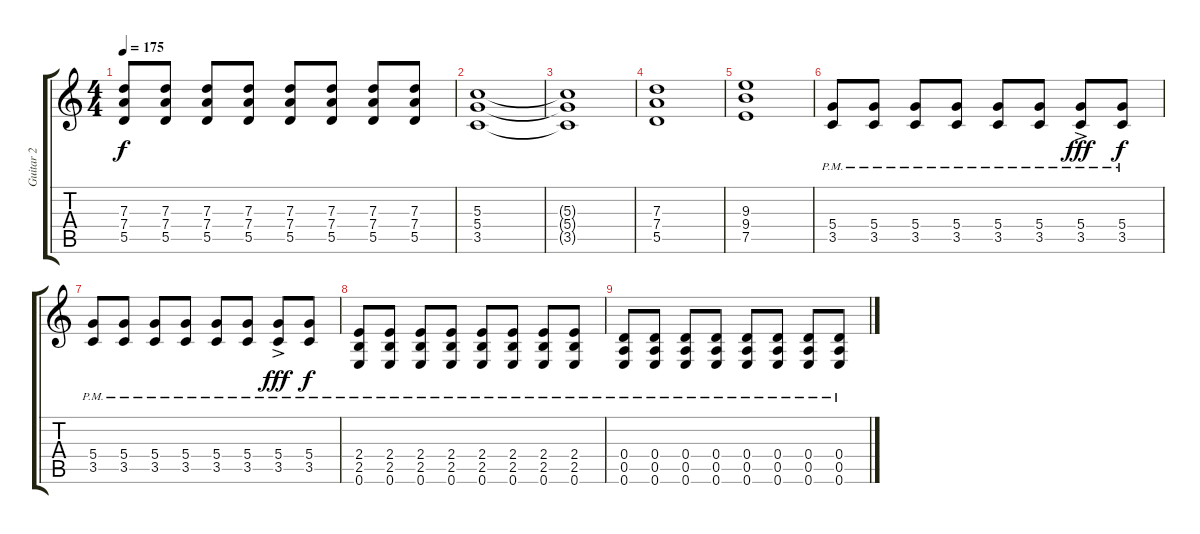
\track ("Guitar 2" "Guitar 2") {instrument distortionguitar}
\staff {score tabs}
\tuning (E4 B3 G3 D3 A2 E2) {hide}
\ts (4 4)
\tempo 175
\clef g2
\ks c
(7.3 7.4 5.5).8{dy f} (7.3 7.4 5.5).8 (7.3 7.4 5.5).8 (7.3 7.4 5.5).8 (7.3 7.4 5.5).8 (7.3 7.4 5.5).8 (7.3 7.4 5.5).8 (7.3 7.4 5.5).8 |
(5.3 5.4 3.5).1 |
(5.3{t} 5.4{t} 3.5{t}).1 |
(7.3 7.4 5.5).1 |
(9.3 9.4 7.5).1 |
(5.4{pm} 3.5{pm}).8 (5.4{pm} 3.5{pm}).8 (5.4{pm} 3.5{pm}).8 (5.4{pm} 3.5{pm}).8 (5.4{pm} 3.5{pm}).8 (5.4{pm} 3.5{pm}).8 (5.4{pm} 3.5{ac pm}).8{dy fff} (5.4{pm} 3.5{pm}).8{dy f} |
(5.4{pm} 3.5{pm}).8 (5.4{pm} 3.5{pm}).8 (5.4{pm} 3.5{pm}).8 (5.4{pm} 3.5{pm}).8 (5.4{pm} 3.5{pm}).8 (5.4{pm} 3.5{pm}).8 (5.4{pm} 3.5{ac pm}).8{dy fff} (5.4{pm} 3.5{pm}).8{dy f} |
(2.4{pm} 2.5{pm} 0.6{pm}).8 (2.4{pm} 2.5{pm} 0.6{pm}).8 (2.4{pm} 2.5{pm} 0.6{pm}).8 (2.4{pm} 2.5{pm} 0.6{pm}).8 (2.4{pm} 2.5{pm} 0.6{pm}).8 (2.4{pm} 2.5{pm} 0.6{pm}).8 (2.4{pm} 2.5{pm} 0.6{pm}).8 (2.4{pm} 2.5{pm} 0.6{pm}).8 |
(0.4{pm} 0.5{pm} 0.6{pm}).8 (0.4{pm} 0.5{pm} 0.6{pm}).8 (0.4{pm} 0.5{pm} 0.6{pm}).8 (0.4{pm} 0.5{pm} 0.6{pm}).8 (0.4{pm} 0.5{pm} 0.6{pm}).8 (0.4{pm} 0.5{pm} 0.6{pm}).8 (0.4{pm} 0.5{pm} 0.6{pm}).8 (0.4{pm} 0.5{pm} 0.6{pm}).8
